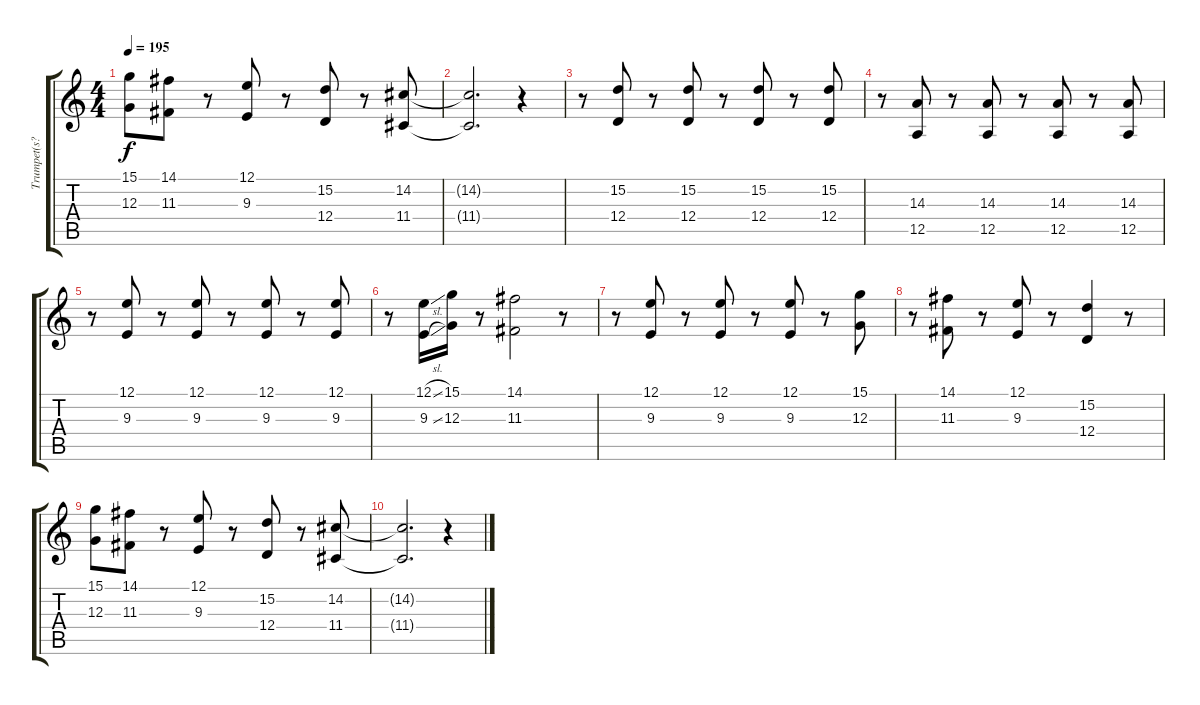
\track ("Trumpet(s?)" "Trumpet(s?") {instrument trumpet}
\staff {score tabs}
\tuning (E4 B3 G3 D3 A2 E2) {hide}
\ts (4 4)
\tempo 195
\clef g2
\ks c
(15.1 12.3).8{dy f} (14.1 11.3).8 r.8 (12.1 9.3).8 r.8 (15.2 12.4).8 r.8 (14.2 11.4).8 |
(14.2{t} 11.4{t}).2{d} r.4 |
r.8 (15.2 12.4).8 r.8 (15.2 12.4).8 r.8 (15.2 12.4).8 r.8 (15.2 12.4).8 |
r.8 (14.3 12.5).8 r.8 (14.3 12.5).8 r.8 (14.3 12.5).8 r.8 (14.3 12.5).8 |
r.8 (12.1 9.3).8 r.8 (12.1 9.3).8 r.8 (12.1 9.3).8 r.8 (12.1 9.3).8 |
r.8 (12.1{sl} 9.3{sl}).16 (15.1 12.3).16 r.8 (14.1 11.3).2 r.8 |
r.8 (12.1 9.3).8 r.8 (12.1 9.3).8 r.8 (12.1 9.3).8 r.8 (15.1 12.3).8 |
r.8 (14.1 11.3).8 r.8 (12.1 9.3).8 r.8 (15.2 12.4).4 r.8 |
(15.1 12.3).8 (14.1 11.3).8 r.8 (12.1 9.3).8 r.8 (15.2 12.4).8 r.8 (14.2 11.4).8 |
(14.2{t} 11.4{t}).2{d} r.4
